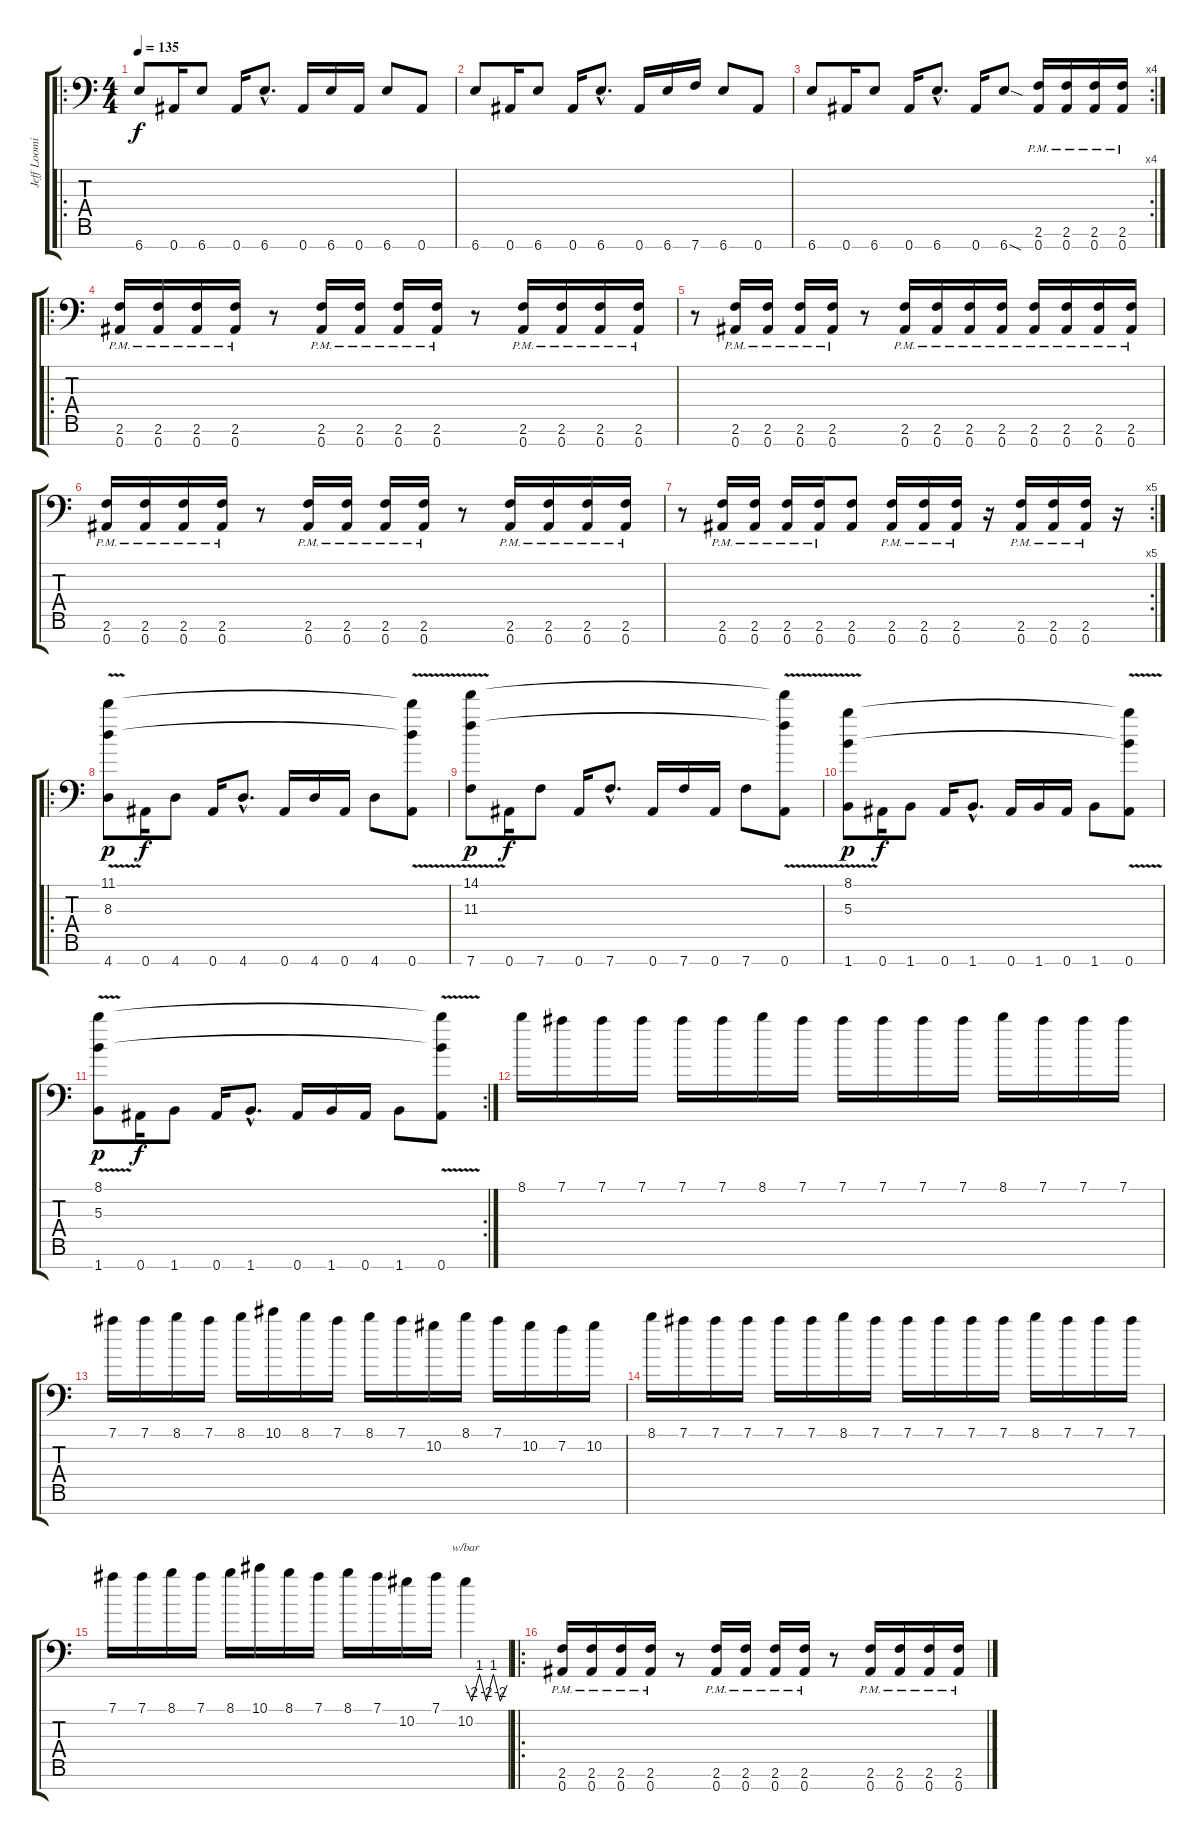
\track ("Jeff Loomis Lead" "Jeff Loomi") {instrument distortionguitar}
\staff {score tabs}
\tuning (Eb4 Bb3 Gb3 Db3 Ab2 Eb2 Bb1) {hide}
\ro
\ts (4 4)
\tempo 135
\clef f4
\ks c
6.7.8{dy f instrument distortionguitar} 0.7.16 6.7.8 0.7.16 6.7{hac}.8{d} 0.7.16 6.7.16 0.7.16 6.7.8 0.7.8 |
6.7.8 0.7.16 6.7.8 0.7.16 6.7{hac}.8{d} 0.7.16 6.7.16 7.7.16 6.7.8 0.7.8 |
\rc 4
6.7.8 0.7.16 6.7.8 0.7.16 6.7{hac}.8{d} 0.7.16 6.7{sod}.8 (2.6{pm} 0.7{pm}).16 (2.6{pm} 0.7{pm}).16 (2.6{pm} 0.7{pm}).16 (2.6{pm} 0.7{pm}).16 |
\ro
(2.6{pm} 0.7{pm}).16 (2.6{pm} 0.7{pm}).16 (2.6{pm} 0.7{pm}).16 (2.6{pm} 0.7{pm}).16 r.8 (2.6{pm} 0.7{pm}).16 (2.6{pm} 0.7{pm}).16 (2.6{pm} 0.7{pm}).16 (2.6{pm} 0.7{pm}).16 r.8 (2.6{pm} 0.7{pm}).16 (2.6{pm} 0.7{pm}).16 (2.6{pm} 0.7{pm}).16 (2.6{pm} 0.7{pm}).16 |
r.8 (2.6{pm} 0.7{pm}).16 (2.6{pm} 0.7{pm}).16 (2.6{pm} 0.7{pm}).16 (2.6{pm} 0.7{pm}).16 r.8 (2.6{pm} 0.7{pm}).16 (2.6{pm} 0.7{pm}).16 (2.6{pm} 0.7{pm}).16 (2.6{pm} 0.7{pm}).16 (2.6{pm} 0.7{pm}).16 (2.6{pm} 0.7{pm}).16 (2.6{pm} 0.7{pm}).16 (2.6{pm} 0.7{pm}).16 |
(2.6{pm} 0.7{pm}).16 (2.6{pm} 0.7{pm}).16 (2.6{pm} 0.7{pm}).16 (2.6{pm} 0.7{pm}).16 r.8 (2.6{pm} 0.7{pm}).16 (2.6{pm} 0.7{pm}).16 (2.6{pm} 0.7{pm}).16 (2.6{pm} 0.7{pm}).16 r.8 (2.6{pm} 0.7{pm}).16 (2.6{pm} 0.7{pm}).16 (2.6{pm} 0.7{pm}).16 (2.6{pm} 0.7{pm}).16 |
\rc 5
r.8 (2.6{pm} 0.7{pm}).16 (2.6{pm} 0.7{pm}).16 (2.6{pm} 0.7{pm}).16 (2.6{pm} 0.7{pm}).16 (2.6 0.7).8 (2.6{pm} 0.7{pm}).16 (2.6{pm} 0.7{pm}).16 (2.6{pm} 0.7{pm}).16 r.16 (2.6{pm} 0.7).16 (2.6{pm} 0.7{pm}).16 (2.6{pm} 0.7{pm}).16 r.16 |
\ro
(11.1{v} 8.3{v} 4.7).8{dy p} 0.7.16{dy f} 4.7.8 0.7.16 4.7{hac}.8{d} 0.7.16 4.7.16 0.7.16 4.7.8 (11.1{t} 8.3{t} 0.7).8 |
(14.1{v} 11.3{v} 7.7).8{dy p} 0.7.16{dy f} 7.7.8 0.7.16 7.7{hac}.8{d} 0.7.16 7.7.16 0.7.16 7.7.8 (14.1{t} 11.3{t} 0.7).8 |
(8.1{v} 5.3{v} 1.7).8{dy p} 0.7.16{dy f} 1.7.8 0.7.16 1.7{hac}.8{d} 0.7.16 1.7.16 0.7.16 1.7.8 (8.1{t} 5.3{t} 0.7).8 |
\rc 2
(8.1{v} 5.3{v} 1.7).8{dy p} 0.7.16{dy f} 1.7.8 0.7.16 1.7{hac}.8{d} 0.7.16 1.7.16 0.7.16 1.7.8 (8.1{t} 5.3{t} 0.7).8 |
8.1.16 7.1.16 7.1.16 7.1.16 7.1.16 7.1.16 8.1.16 7.1.16 7.1.16 7.1.16 7.1.16 7.1.16 8.1.16 7.1.16 7.1.16 7.1.16 |
7.1.16 7.1.16 8.1.16 7.1.16 8.1.16 10.1.16 8.1.16 7.1.16 8.1.16 7.1.16 10.2.16 8.1.16 7.1.16 10.2.16 7.2.16 10.2.16 |
8.1.16 7.1.16 7.1.16 7.1.16 7.1.16 7.1.16 8.1.16 7.1.16 7.1.16 7.1.16 7.1.16 7.1.16 8.1.16 7.1.16 7.1.16 7.1.16 |
7.1.16 7.1.16 8.1.16 7.1.16 8.1.16 10.1.16 8.1.16 7.1.16 8.1.16 7.1.16 10.2.16 7.1.16 10.2.4{tbe (custom default 0 0 9 -8 20 4 30 -8 40 4 50 -8 60 0) instrument guitarharmonics} |
\ro
(2.6{pm} 0.7{pm}).16{instrument distortionguitar} (2.6{pm} 0.7{pm}).16 (2.6{pm} 0.7{pm}).16 (2.6{pm} 0.7{pm}).16 r.8 (2.6{pm} 0.7{pm}).16 (2.6{pm} 0.7{pm}).16 (2.6{pm} 0.7{pm}).16 (2.6{pm} 0.7{pm}).16 r.8 (2.6{pm} 0.7{pm}).16 (2.6{pm} 0.7{pm}).16 (2.6{pm} 0.7{pm}).16 (2.6{pm} 0.7{pm}).16
